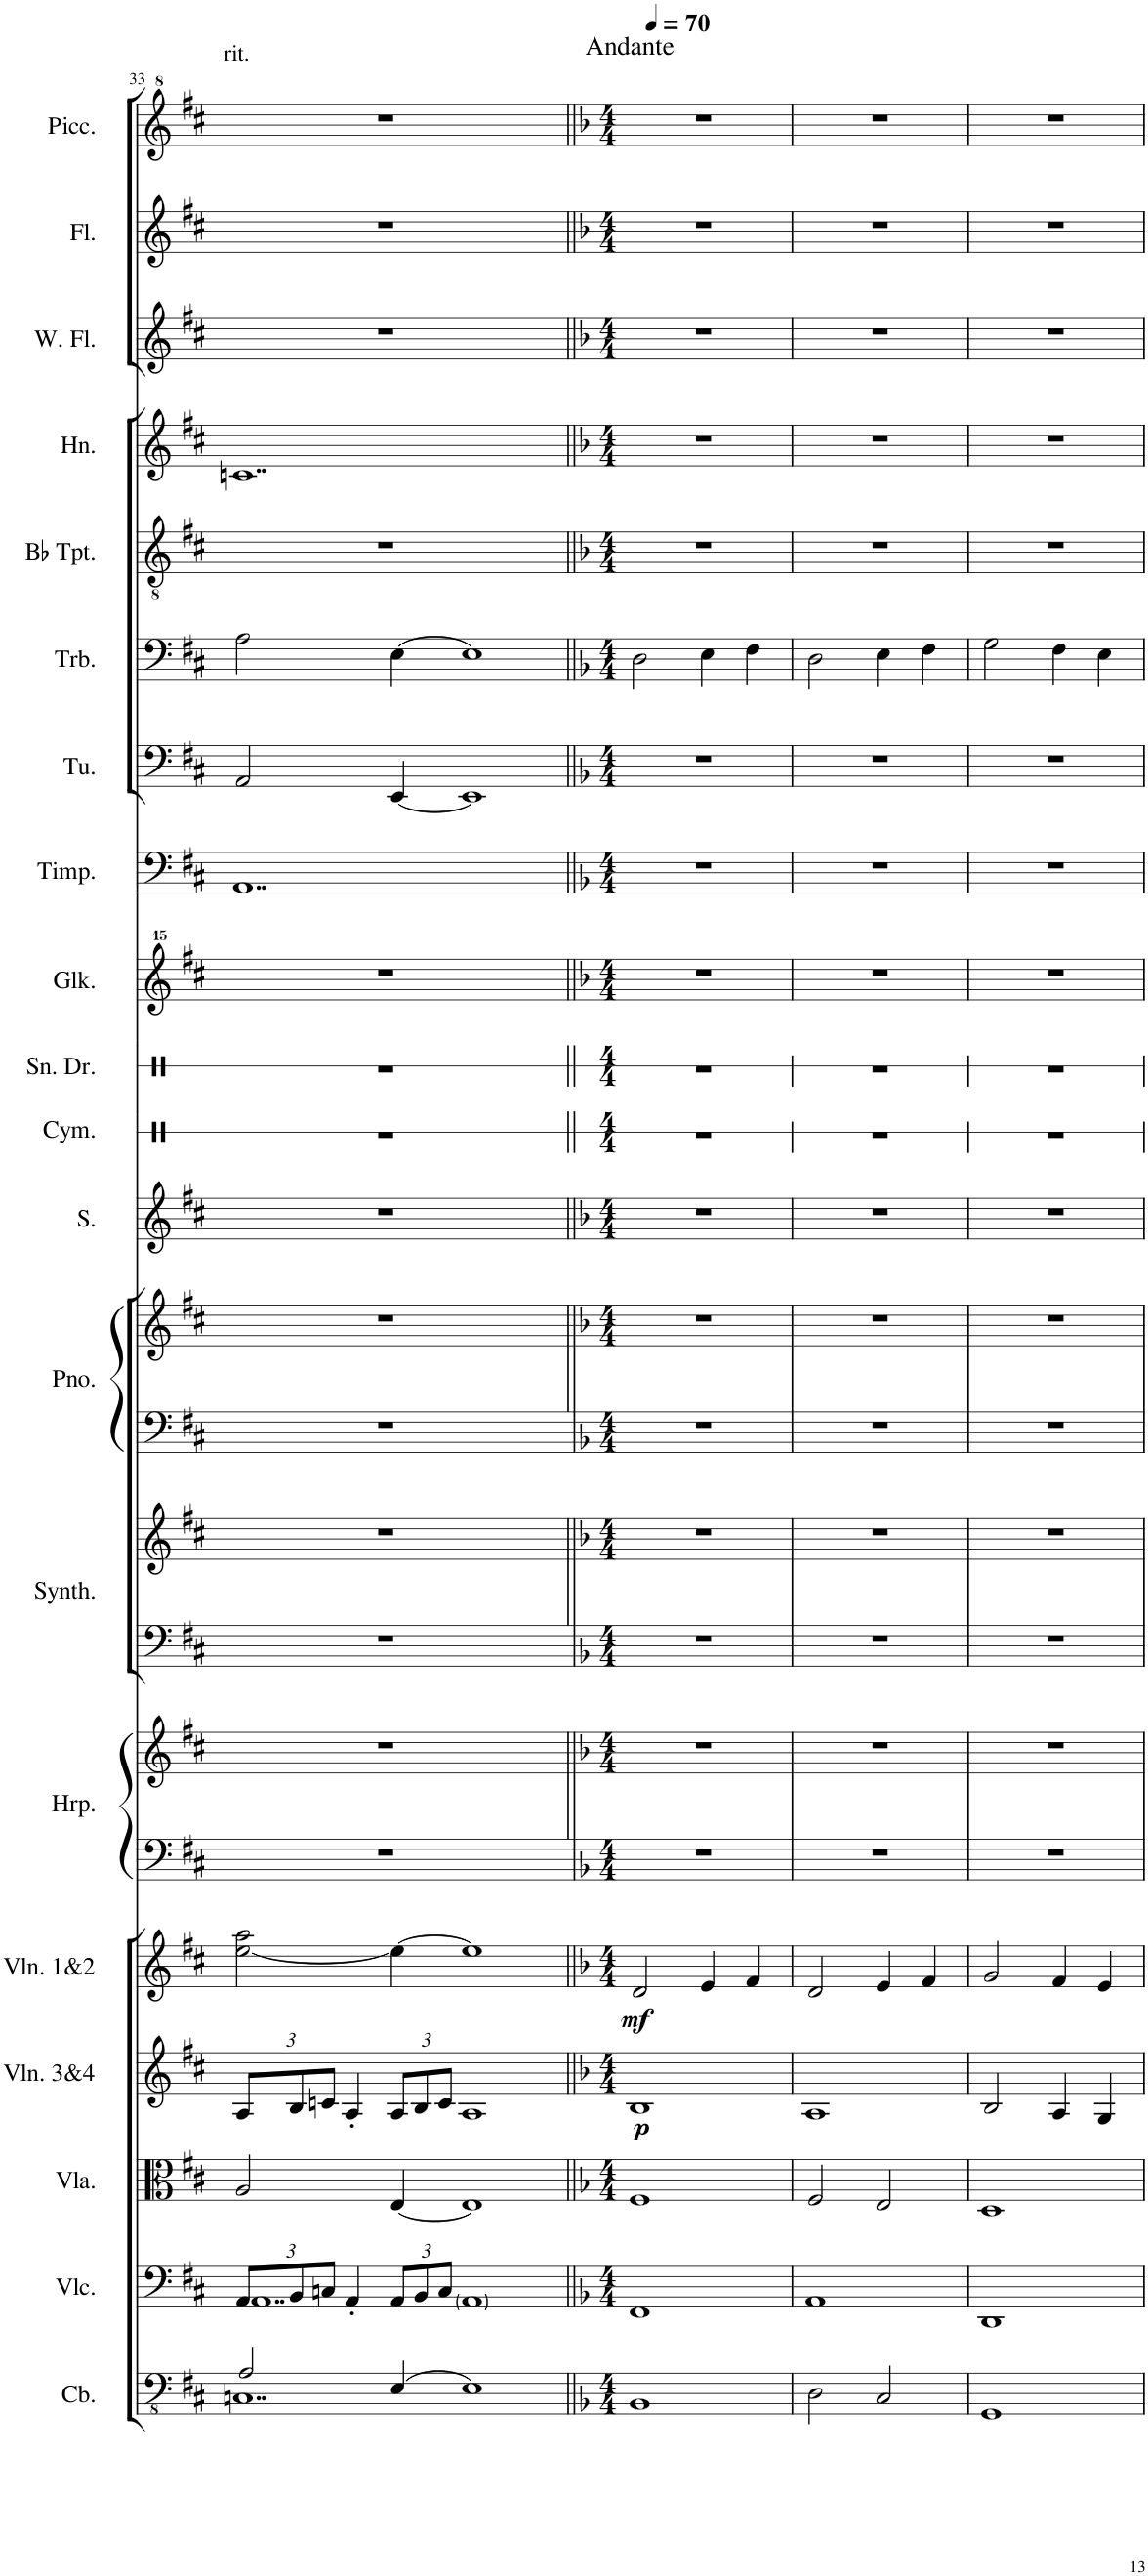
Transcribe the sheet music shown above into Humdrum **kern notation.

**kern	**kern	**kern	**kern	**dynam	**kern	**dynam	**kern	**kern	**kern	**kern	**kern	**kern	**kern	**kern	**kern	**kern	**kern	**kern	**kern	**kern	**kern	**kern	**kern	**kern
*part23	*part22	*part21	*part20	*part20	*part19	*part19	*part18	*part17	*part16	*part15	*part14	*part13	*part12	*part11	*part10	*part9	*part8	*part7	*part6	*part5	*part4	*part3	*part2	*part1
*staff23	*staff22	*staff21	*staff20	*staff20	*staff19	*staff19	*staff18	*staff17	*staff16	*staff15	*staff14	*staff13	*staff12	*staff11	*staff10	*staff9	*staff8	*staff7	*staff6	*staff5	*staff4	*staff3	*staff2	*staff1
*I"Bass	*I"Cello	*I"Viola	*I"Violin 3&amp;4	*	*I"Violin 1&amp;2	*	*I"Harp	*I"Harp	*I"Synthesizer	*I"Synthesizer	*I"Piano	*I"Piano	*I"Soprano	*I"Crash Cymbal	*I"Snare Drum	*I"Glockenspiel	*I"Timpani	*I"Tuba	*I"Trombone	*I"Bb Trumpet	*I"Horn	*I"Water Flute	*I"Flute	*I"Piccolo
*	*	*I'Vla.	*I'Vln. 3&amp;4	*	*I'Vln. 1&amp;2	*	*I'Hrp.	*I'Hrp.	*I'Synth.	*I'Synth.	*I'Pno.	*I'Pno.	*I'S.	*I'Cym.	*I'Sn. Dr.	*I'Glk.	*I'Timp.	*I'Tu.	*I'Trb.	*I'Bb Tpt.	*I'Hn.	*I'W. Fl.	*I'Fl.	*I'Picc.
!!LO:PB:g=z
*clefFv4	*clefF4	*clefC3	*clefG2	*	*clefG2	*	*clefF4	*clefG2	*clefF4	*clefG2	*clefF4	*clefG2	*clefG2	*clefX	*clefX	*clefG^^2	*clefF4	*clefF4	*clefF4	*clefGv2	*clefG2	*clefG2	*clefG2	*clefG^2
*	*	*	*	*	*	*	*	*	*	*	*	*	*	*	*	*	*	*	*	*ITrd1c2	*ITrd4c7	*	*	*ITrd-7c-12
*k[f#c#]	*k[f#c#]	*k[f#c#]	*k[f#c#]	*	*k[f#c#]	*	*k[f#c#]	*k[f#c#]	*k[f#c#]	*k[f#c#]	*k[f#c#]	*k[f#c#]	*k[f#c#]	*k[]	*k[]	*k[f#c#]	*k[f#c#]	*k[f#c#]	*k[f#c#]	*k[f#c#]	*k[f#c#]	*k[f#c#]	*k[f#c#]	*k[f#c#]
*M7/4	*M7/4	*M7/4	*M7/4	*	*M7/4	*	*M7/4	*M7/4	*M7/4	*M7/4	*M7/4	*M7/4	*M7/4	*M7/4	*M7/4	*M7/4	*M7/4	*M7/4	*M7/4	*M7/4	*M7/4	*M7/4	*M7/4	*M7/4
=33	=33	=33	=33	=33	=33	=33	=33	=33	=33	=33	=33	=33	=33	=33	=33	=33	=33	=33	=33	=33	=33	=33	=33	=33
*^	*	*	*	*	*	*	*	*	*	*	*	*	*	*	*	*	*	*	*	*	*	*	*	*
*	*	*Xbrackettup	*	*Xbrackettup	*	*	*	*	*	*	*	*	*	*	*	*	*	*	*	*	*	*	*	*	*
*	*	*^	*	*	*	*	*	*	*	*	*	*	*	*	*	*	*	*	*	*	*	*	*	*	*
!	!	!	!	!	!	!	!	!	!	!	!	!	!	!	!	!	!	!	!	!	!	!	!	!	!	!LO:TX:a:t=rit.
1..CCn	2AA/	12AA/L	1..AA	2A/	12A/L	.	[2ee\ 2aa\	.	1..r	1..r	1..r	1..r	1..r	1..r	1..r	1..r	1..r	1..r	1..AA	2AA/	2A\	1..r	1..cn	1..r	1..r	1..r
.	.	12BB/	.	.	12B/	.	.	.	.	.	.	.	.	.	.	.	.	.	.	.	.	.	.	.	.	.
.	.	12Cn/J	.	.	12cn/J	.	.	.	.	.	.	.	.	.	.	.	.	.	.	.	.	.	.	.	.	.
.	.	4AA'</	.	.	4A'/	.	.	.	.	.	.	.	.	.	.	.	.	.	.	.	.	.	.	.	.	.
.	[4EE/	12AA/L	.	[4E/	12A/L	.	4ee\_	.	.	.	.	.	.	.	.	.	.	.	.	[4EE/	[4E\	.	.	.	.	.
.	.	12BB/	.	.	12B/	.	.	.	.	.	.	.	.	.	.	.	.	.	.	.	.	.	.	.	.	.
.	.	12C/J	.	.	12c/J	.	.	.	.	.	.	.	.	.	.	.	.	.	.	.	.	.	.	.	.	.
.	1EE]	1AA	.	1E]	1A	.	1ee]	.	.	.	.	.	.	.	.	.	.	.	.	1EE]	1E]	.	.	.	.	.
*v	*v	*	*	*	*	*	*	*	*	*	*	*	*	*	*	*	*	*	*	*	*	*	*	*	*	*
*	*v	*v	*	*	*	*	*	*	*	*	*	*	*	*	*	*	*	*	*	*	*	*	*	*	*
=34||	=34||	=34||	=34||	=34||	=34||	=34||	=34||	=34||	=34||	=34||	=34||	=34||	=34||	=34||	=34||	=34||	=34||	=34||	=34||	=34||	=34||	=34||	=34||	=34||
*k[b-]	*k[b-]	*k[b-]	*k[b-]	*	*k[b-]	*	*k[b-]	*k[b-]	*k[b-]	*k[b-]	*k[b-]	*k[b-]	*k[b-]	*	*	*k[b-]	*k[b-]	*k[b-]	*k[b-]	*k[b-]	*k[b-]	*k[b-]	*k[b-]	*k[b-]
*M4/4	*M4/4	*M4/4	*M4/4	*	*M4/4	*	*M4/4	*M4/4	*M4/4	*M4/4	*M4/4	*M4/4	*M4/4	*M4/4	*M4/4	*M4/4	*M4/4	*M4/4	*M4/4	*M4/4	*M4/4	*M4/4	*M4/4	*M4/4
*	*	*	*	*	*	*	*	*	*	*	*	*	*	*	*	*	*	*	*	*	*	*	*	*MM70
*^	*	*	*	*	*	*	*	*	*	*	*	*	*	*	*	*	*	*	*	*	*	*	*	*
!	!	!	!	!	!	!	!	!	!	!	!	!	!	!	!	!	!	!	!	!	!	!	!	!	!LO:TX:a:t=Andante
!	!	!	!	!	!LO:DY:b	!	!LO:DY:b	!	!	!	!	!	!	!	!	!	!	!	!	!	!	!	!	!	!
*v	*v	*	*	*	*	*	*	*	*	*	*	*	*	*	*	*	*	*	*	*	*	*	*	*	*
1BBB-	1FF	1F	1B-	p	2d/	mf	1r	1r	1r	1r	1r	1r	1r	1r	1r	1r	1r	1r	2D\	1r	1r	1r	1r	1r
.	.	.	.	.	4e/	.	.	.	.	.	.	.	.	.	.	.	.	.	4E\	.	.	.	.	.
.	.	.	.	.	4f/	.	.	.	.	.	.	.	.	.	.	.	.	.	4F\	.	.	.	.	.
=35	=35	=35	=35	=35	=35	=35	=35	=35	=35	=35	=35	=35	=35	=35	=35	=35	=35	=35	=35	=35	=35	=35	=35	=35
2DD\	1AA	2F/	1A	.	2d/	.	1r	1r	1r	1r	1r	1r	1r	1r	1r	1r	1r	1r	2D\	1r	1r	1r	1r	1r
2CC/	.	2E/	.	.	4e/	.	.	.	.	.	.	.	.	.	.	.	.	.	4E\	.	.	.	.	.
.	.	.	.	.	4f/	.	.	.	.	.	.	.	.	.	.	.	.	.	4F\	.	.	.	.	.
=36	=36	=36	=36	=36	=36	=36	=36	=36	=36	=36	=36	=36	=36	=36	=36	=36	=36	=36	=36	=36	=36	=36	=36	=36
1GGG	1DD	1D	2B-/	.	2g/	.	1r	1r	1r	1r	1r	1r	1r	1r	1r	1r	1r	1r	2G\	1r	1r	1r	1r	1r
.	.	.	4A/	.	4f/	.	.	.	.	.	.	.	.	.	.	.	.	.	4F\	.	.	.	.	.
.	.	.	4G/	.	4e/	.	.	.	.	.	.	.	.	.	.	.	.	.	4E\	.	.	.	.	.
=	=	=	=	=	=	=	=	=	=	=	=	=	=	=	=	=	=	=	=	=	=	=	=	=
*-	*-	*-	*-	*-	*-	*-	*-	*-	*-	*-	*-	*-	*-	*-	*-	*-	*-	*-	*-	*-	*-	*-	*-	*-
